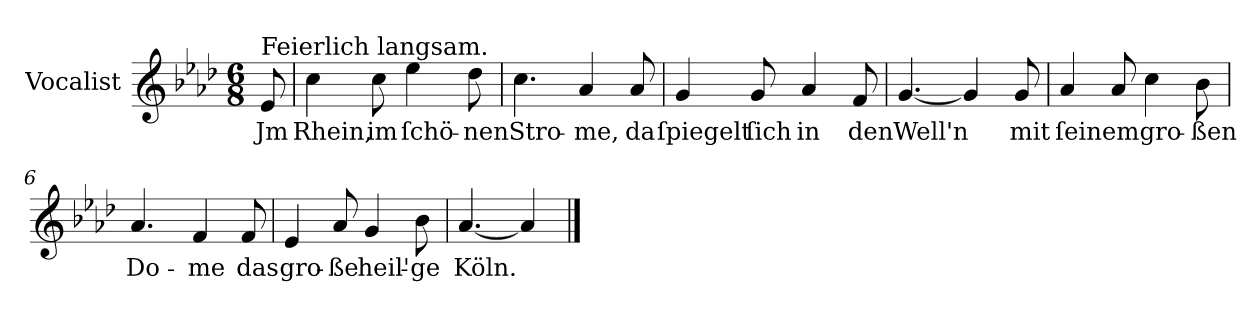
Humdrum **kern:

**kern	**text
*part1	*part1
*staff1	*staff1
*I"Vocalist	*
*clefG2	*
*k[b-e-a-d-]	*
*A-:	*
*M6/8	*
=	=
!LO:TX:a:t=Feierlich langsam.	!
8e-	Jm
=1	=1
4cc	Rhein,
8cc	im
4ee-	ſchö-
8dd-	-nen
=2	=2
4.cc	Stro-
4a-	-me,
8a-	da
=3	=3
4g	ſpiegelt
8g	ſich
4a-	in
8f	den
=4	=4
[4.g	Well'n
4g]	.
8g	mit
=5	=5
4a-	ſeinem
8a-	.
4cc	gro-
8b-	-ßen
=6	=6
4.a-	Do-
4f	-me
8f	das
=7	=7
4e-	gro-
8a-	-ße
4g	heil'-
8b-	-ge
=8	=8
[4.a-	Köln.
4a-]	.
==	==
*-	*-
